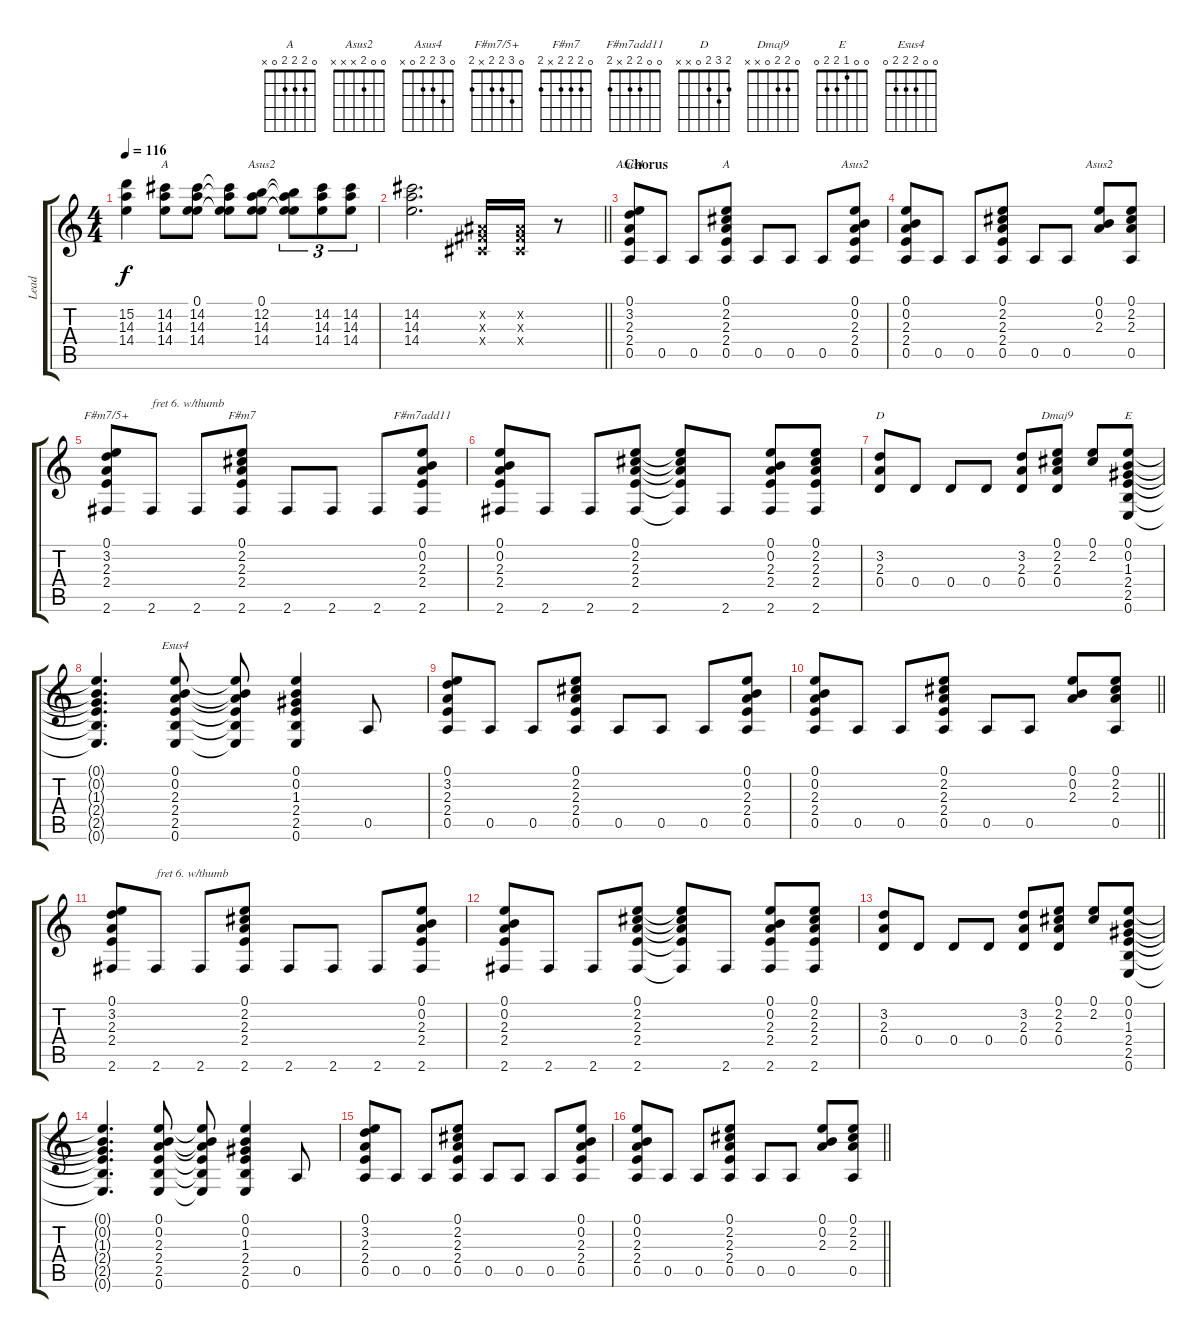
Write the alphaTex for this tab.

\track ("Lead" "Lead") {instrument electricguitarclean}
\staff {score tabs}
\tuning (E4 B3 G3 D3 A2 E2) {hide}
\chord ("A" x 14 14 14 x x) {firstfret 14}
\chord ("Asus2" 12 12 14 14 12 x) {firstfret 12 barre 12}
\chord ("Asus4" 0 3 2 2 0 x)
\chord ("A" 0 2 2 2 0 x)
\chord ("Asus2" 0 0 2 2 0 x)
\chord ("Asus2" 0 0 2 x x x)
\chord ("F#m7/5+" 0 3 2 2 x 2)
\chord ("F#m7" 0 2 2 2 x 2)
\chord ("F#m7add11" 0 0 2 2 x 2)
\chord ("D" 2 3 2 0 x x)
\chord ("Dmaj9" 0 2 2 0 x x)
\chord ("E" 0 0 1 2 2 0)
\chord ("Esus4" 0 0 2 2 2 0)
\ts (4 4)
\tempo 116
\clef g2
\ks c
(15.2 14.3 14.4).4{dy f} (14.2 14.3 14.4).8{ch "A"} (0.1 14.2 14.3 14.4).8 (0.1{t} 14.2{t} 14.3{t} 14.4{t}).8 (0.1 12.2 14.3 14.4).8{ch "Asus2"} (0.1{t} 12.2{t} 14.3{t} 14.4{t}).8{tu (3 2)} (14.2 14.3 14.4).8{tu (3 2)} (14.2 14.3 14.4).8{tu (3 2)} |
\barLineRight lightlight
(14.2 14.3 14.4).2{d} (-1.2{x} -1.3{x} -1.4{x}).16 (-1.2{x} -1.3{x} -1.4{x}).16 r.8 |
\section ("" "Chorus")
(0.1 3.2 2.3 2.4 0.5).8{ch "Asus4"} 0.5.8 0.5.8 (0.1 2.2 2.3 2.4 0.5).8{ch "A"} 0.5.8 0.5.8 0.5.8 (0.1 0.2 2.3 2.4 0.5).8{ch "Asus2"} |
(0.1 0.2 2.3 2.4 0.5).8 0.5.8 0.5.8 (0.1 2.2 2.3 2.4 0.5).8 0.5.8 0.5.8 (0.1 0.2 2.3).8{ch "Asus2"} (0.1 2.2 2.3 0.5).8 |
(0.1 3.2 2.3 2.4 2.6).8{ch "F#m7/5+"} 2.6.8{txt "fret 6. w/thumb"} 2.6.8 (0.1 2.2 2.3 2.4 2.6).8{ch "F#m7"} 2.6.8 2.6.8 2.6.8 (0.1 0.2 2.3 2.4 2.6).8{ch "F#m7add11"} |
(0.1 0.2 2.3 2.4 2.6).8 2.6.8 2.6.8 (0.1 2.2 2.3 2.4 2.6).8 (0.1{t} 2.2{t} 2.3{t} 2.4{t} 2.6{t}).8 2.6.8 (0.1 0.2 2.3 2.4 2.6).8 (0.1 2.2 2.3 2.4 2.6).8 |
(3.2 2.3 0.4).8{ch "D"} 0.4.8 0.4.8 0.4.8 (3.2 2.3 0.4).8 (0.1 2.2 2.3 0.4).8{ch "Dmaj9"} (0.1 2.2).8 (0.1 0.2 1.3 2.4 2.5 0.6).8{ch "E"} |
(0.1{t} 0.2{t} 1.3{t} 2.4{t} 2.5{t} 0.6{t}).4{d} (0.1 0.2 2.3 2.4 2.5 0.6).8{ch "Esus4"} (0.1{t} 0.2{t} 2.3{t} 2.4{t} 2.5{t} 0.6{t}).8 (0.1 0.2 1.3 2.4 2.5 0.6).4 0.5.8 |
(0.1 3.2 2.3 2.4 0.5).8 0.5.8 0.5.8 (0.1 2.2 2.3 2.4 0.5).8 0.5.8 0.5.8 0.5.8 (0.1 0.2 2.3 2.4 0.5).8 |
\barLineRight lightlight
(0.1 0.2 2.3 2.4 0.5).8 0.5.8 0.5.8 (0.1 2.2 2.3 2.4 0.5).8 0.5.8 0.5.8 (0.1 0.2 2.3).8 (0.1 2.2 2.3 0.5).8 |
(0.1 3.2 2.3 2.4 2.6).8 2.6.8{txt "fret 6. w/thumb"} 2.6.8 (0.1 2.2 2.3 2.4 2.6).8 2.6.8 2.6.8 2.6.8 (0.1 0.2 2.3 2.4 2.6).8 |
(0.1 0.2 2.3 2.4 2.6).8 2.6.8 2.6.8 (0.1 2.2 2.3 2.4 2.6).8 (0.1{t} 2.2{t} 2.3{t} 2.4{t} 2.6{t}).8 2.6.8 (0.1 0.2 2.3 2.4 2.6).8 (0.1 2.2 2.3 2.4 2.6).8 |
(3.2 2.3 0.4).8 0.4.8 0.4.8 0.4.8 (3.2 2.3 0.4).8 (0.1 2.2 2.3 0.4).8 (0.1 2.2).8 (0.1 0.2 1.3 2.4 2.5 0.6).8 |
(0.1{t} 0.2{t} 1.3{t} 2.4{t} 2.5{t} 0.6{t}).4{d} (0.1 0.2 2.3 2.4 2.5 0.6).8 (0.1{t} 0.2{t} 2.3{t} 2.4{t} 2.5{t} 0.6{t}).8 (0.1 0.2 1.3 2.4 2.5 0.6).4 0.5.8 |
(0.1 3.2 2.3 2.4 0.5).8 0.5.8 0.5.8 (0.1 2.2 2.3 2.4 0.5).8 0.5.8 0.5.8 0.5.8 (0.1 0.2 2.3 2.4 0.5).8 |
\barLineRight lightlight
(0.1 0.2 2.3 2.4 0.5).8 0.5.8 0.5.8 (0.1 2.2 2.3 2.4 0.5).8 0.5.8 0.5.8 (0.1 0.2 2.3).8 (0.1 2.2 2.3 0.5).8
